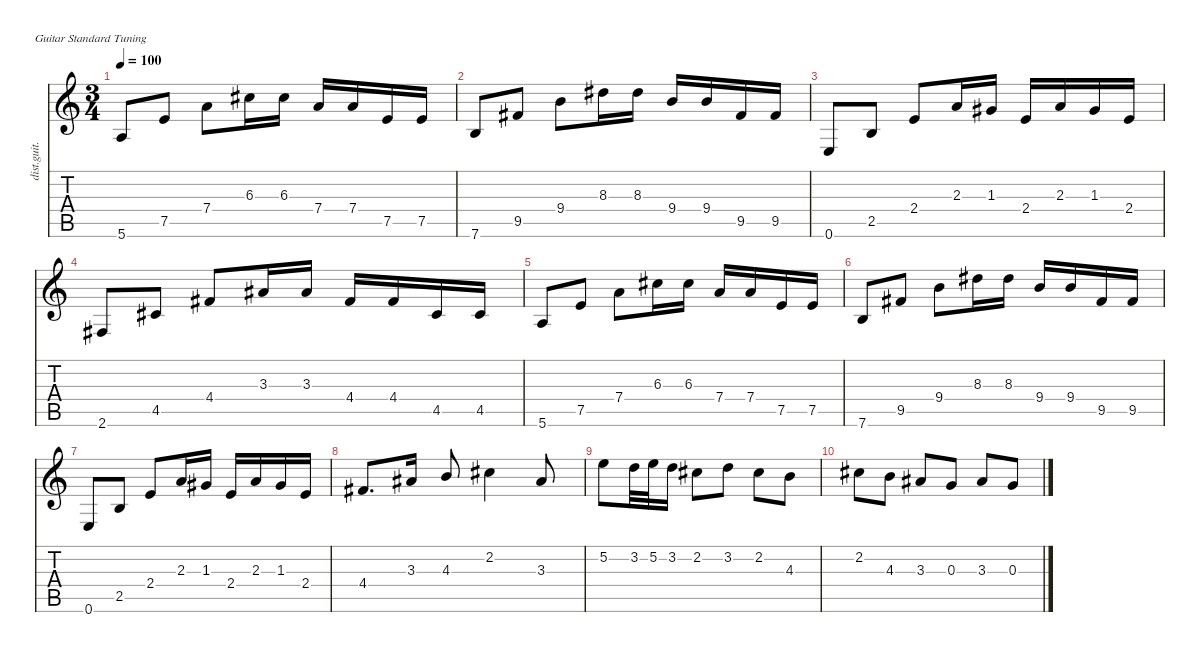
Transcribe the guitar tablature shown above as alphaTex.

\defaultSystemsLayout 4
\hideDynamics
\bracketExtendMode nobrackets
\otherSystemsTrackNameOrientation horizontal
\track ("Distortion Guitar" "dist.guit.") {instrument distortionguitar}
\staff {score tabs}
\tuning (E4 B3 G3 D3 A2 E2)
\ts (3 4)
\tempo 100
\clef g2
\ks c
5.6.8{dy mf beam Up} 7.5.8{beam Up} 7.4.8{beam Down} 6.3{acc #}.16{beam Down} 6.3{acc #}.16{beam Down} 7.4.16{beam Up} 7.4.16{beam Up} 7.5.16{beam Up} 7.5.16{beam Up} |
7.6.8{beam Up} 9.5{acc #}.8{beam Up} 9.4.8{beam Down} 8.3{acc #}.16{beam Down} 8.3{acc #}.16{beam Down} 9.4.16{beam Up} 9.4.16{beam Up} 9.5{acc #}.16{beam Up} 9.5{acc #}.16{beam Up} |
0.6.8{beam Up} 2.5.8{beam Up} 2.4.8{beam Up} 2.3.16{beam Up} 1.3{acc #}.16{beam Up} 2.4.16{beam Up} 2.3.16{beam Up} 1.3{acc #}.16{beam Up} 2.4.16{beam Up} |
2.6{acc #}.8{beam Up} 4.5{acc #}.8{beam Up} 4.4{acc #}.8{beam Up} 3.3{acc #}.16{beam Up} 3.3{acc #}.16{beam Up} 4.4{acc #}.16{beam Up} 4.4{acc #}.16{beam Up} 4.5{acc #}.16{beam Up} 4.5{acc #}.16{beam Up} |
5.6.8{beam Up} 7.5.8{beam Up} 7.4.8{beam Down} 6.3{acc #}.16{beam Down} 6.3{acc #}.16{beam Down} 7.4.16{beam Up} 7.4.16{beam Up} 7.5.16{beam Up} 7.5.16{beam Up} |
7.6.8{beam Up} 9.5{acc #}.8{beam Up} 9.4.8{beam Down} 8.3{acc #}.16{beam Down} 8.3{acc #}.16{beam Down} 9.4.16{beam Up} 9.4.16{beam Up} 9.5{acc #}.16{beam Up} 9.5{acc #}.16{beam Up} |
0.6.8{beam Up} 2.5.8{beam Up} 2.4.8{beam Up} 2.3.16{beam Up} 1.3{acc #}.16{beam Up} 2.4.16{beam Up} 2.3.16{beam Up} 1.3{acc #}.16{beam Up} 2.4.16{beam Up} |
4.4{acc #}.8{d beam Up} 3.3{acc #}.16{beam Up} 4.3.8{beam Up} 2.2{acc #}.4{beam Down} 3.3{acc #}.8{beam Up} |
5.2.8{beam Down} 3.2.32{beam Down} 5.2.32{beam Down} 3.2.16{beam Down} 2.2{acc #}.8{beam Down} 3.2.8{beam Down} 2.2{acc #}.8{beam Down} 4.3.8{beam Down} |
2.2{acc #}.8{beam Down} 4.3.8{beam Down} 3.3{acc #}.8{beam Up} 0.3.8{beam Up} 3.3{acc #}.8{beam Up} 0.3.8{beam Up}
